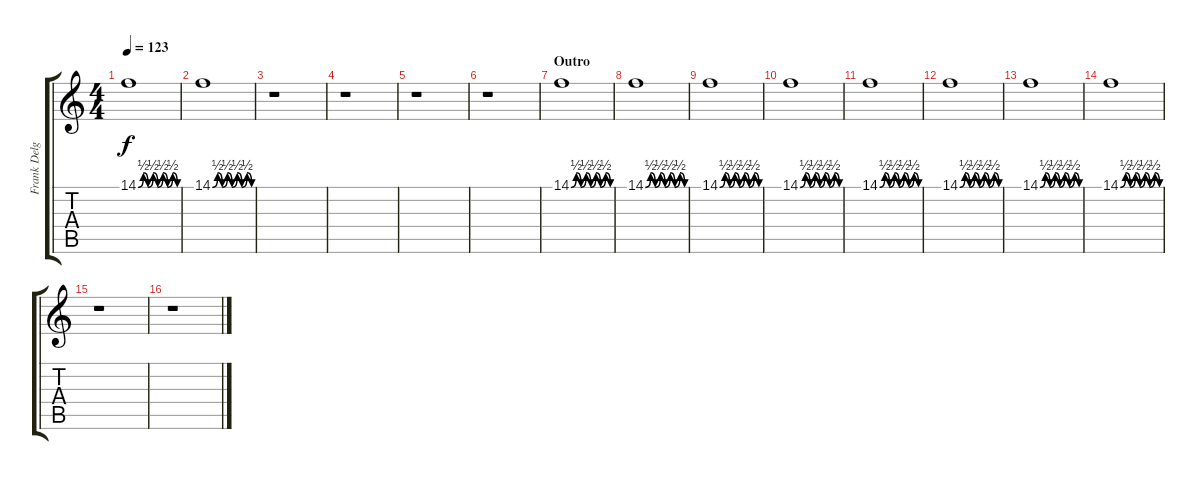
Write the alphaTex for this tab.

\track ("Frank Delgado" "Frank Delg") {instrument pad7halo}
\staff {score tabs}
\tuning (Eb4 Bb3 Gb3 Db3 Ab2 Db2) {hide}
\ts (4 4)
\tempo 123
\clef g2
\ks c
14.1{be (custom 0 0 8 2 15 0 23 2 30 0 38 2 45 0 53 2 60 0)}.1{dy f} |
14.1{be (custom 0 0 8 2 15 0 23 2 30 0 38 2 45 0 53 2 60 0)}.1 |
r.1 |
r.1 |
r.1 |
r.1 |
\section ("" "Outro")
14.1{be (custom 0 0 8 2 15 0 23 2 30 0 38 2 45 0 53 2 60 0)}.1{volume 9 instrument distortionguitar} |
14.1{be (custom 0 0 8 2 15 0 23 2 30 0 38 2 45 0 53 2 60 0)}.1 |
14.1{be (custom 0 0 8 2 15 0 23 2 30 0 38 2 45 0 53 2 60 0)}.1 |
14.1{be (custom 0 0 8 2 15 0 23 2 30 0 38 2 45 0 53 2 60 0)}.1 |
14.1{be (custom 0 0 8 2 15 0 23 2 30 0 38 2 45 0 53 2 60 0)}.1{volume 2} |
14.1{be (custom 0 0 8 2 15 0 23 2 30 0 38 2 45 0 53 2 60 0)}.1 |
14.1{be (custom 0 0 8 2 15 0 23 2 30 0 38 2 45 0 53 2 60 0)}.1 |
14.1{be (custom 0 0 8 2 15 0 23 2 30 0 38 2 45 0 53 2 60 0)}.1 |
r.1 |
r.1
